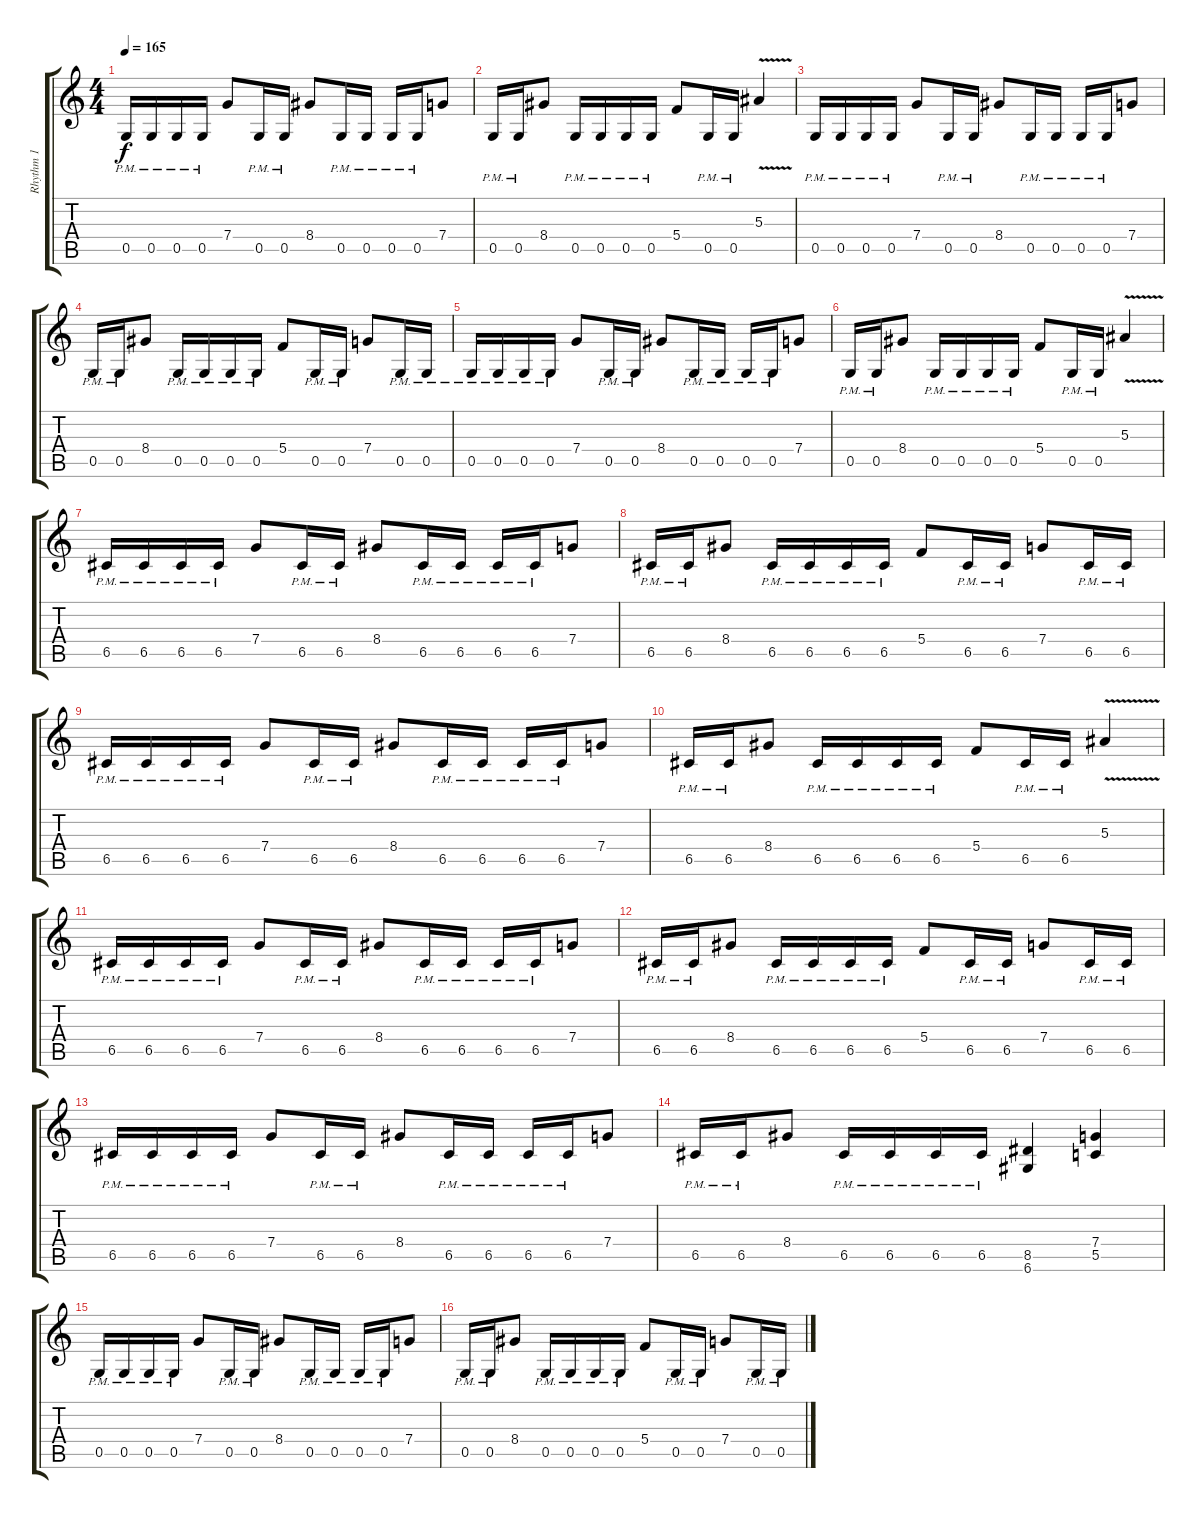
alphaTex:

\track ("Rhythm 1" "Rhythm 1") {instrument distortionguitar}
\staff {score tabs}
\tuning (D4 A3 F3 C3 G2 D2) {hide}
\ts (4 4)
\tempo 165
\clef g2
\ks c
0.5{pm}.16{dy f} 0.5{pm}.16 0.5{pm}.16 0.5{pm}.16 7.4.8 0.5{pm}.16 0.5{pm}.16 8.4.8 0.5{pm}.16 0.5{pm}.16 0.5{pm}.16 0.5{pm}.16 7.4.8 |
0.5{pm}.16 0.5{pm}.16 8.4.8 0.5{pm}.16 0.5{pm}.16 0.5{pm}.16 0.5{pm}.16 5.4.8 0.5{pm}.16 0.5{pm}.16 5.3{v}.4 |
0.5{pm}.16 0.5{pm}.16 0.5{pm}.16 0.5{pm}.16 7.4.8 0.5{pm}.16 0.5{pm}.16 8.4.8 0.5{pm}.16 0.5{pm}.16 0.5{pm}.16 0.5{pm}.16 7.4.8 |
0.5{pm}.16 0.5{pm}.16 8.4.8 0.5{pm}.16 0.5{pm}.16 0.5{pm}.16 0.5{pm}.16 5.4.8 0.5{pm}.16 0.5{pm}.16 7.4.8 0.5{pm}.16 0.5{pm}.16 |
0.5{pm}.16 0.5{pm}.16 0.5{pm}.16 0.5{pm}.16 7.4.8 0.5{pm}.16 0.5{pm}.16 8.4.8 0.5{pm}.16 0.5{pm}.16 0.5{pm}.16 0.5{pm}.16 7.4.8 |
0.5{pm}.16 0.5{pm}.16 8.4.8 0.5{pm}.16 0.5{pm}.16 0.5{pm}.16 0.5{pm}.16 5.4.8 0.5{pm}.16 0.5{pm}.16 5.3{v}.4 |
6.5{pm}.16 6.5{pm}.16 6.5{pm}.16 6.5{pm}.16 7.4.8 6.5{pm}.16 6.5{pm}.16 8.4.8 6.5{pm}.16 6.5{pm}.16 6.5{pm}.16 6.5{pm}.16 7.4.8 |
6.5{pm}.16 6.5{pm}.16 8.4.8 6.5{pm}.16 6.5{pm}.16 6.5{pm}.16 6.5{pm}.16 5.4.8 6.5{pm}.16 6.5{pm}.16 7.4.8 6.5{pm}.16 6.5{pm}.16 |
6.5{pm}.16 6.5{pm}.16 6.5{pm}.16 6.5{pm}.16 7.4.8 6.5{pm}.16 6.5{pm}.16 8.4.8 6.5{pm}.16 6.5{pm}.16 6.5{pm}.16 6.5{pm}.16 7.4.8 |
6.5{pm}.16 6.5{pm}.16 8.4.8 6.5{pm}.16 6.5{pm}.16 6.5{pm}.16 6.5{pm}.16 5.4.8 6.5{pm}.16 6.5{pm}.16 5.3{v}.4 |
6.5{pm}.16 6.5{pm}.16 6.5{pm}.16 6.5{pm}.16 7.4.8 6.5{pm}.16 6.5{pm}.16 8.4.8 6.5{pm}.16 6.5{pm}.16 6.5{pm}.16 6.5{pm}.16 7.4.8 |
6.5{pm}.16 6.5{pm}.16 8.4.8 6.5{pm}.16 6.5{pm}.16 6.5{pm}.16 6.5{pm}.16 5.4.8 6.5{pm}.16 6.5{pm}.16 7.4.8 6.5{pm}.16 6.5{pm}.16 |
6.5{pm}.16 6.5{pm}.16 6.5{pm}.16 6.5{pm}.16 7.4.8 6.5{pm}.16 6.5{pm}.16 8.4.8 6.5{pm}.16 6.5{pm}.16 6.5{pm}.16 6.5{pm}.16 7.4.8 |
6.5{pm}.16 6.5{pm}.16 8.4.8 6.5{pm}.16 6.5{pm}.16 6.5{pm}.16 6.5{pm}.16 (8.5 6.6).4 (7.4 5.5).4 |
0.5{pm}.16 0.5{pm}.16 0.5{pm}.16 0.5{pm}.16 7.4.8 0.5{pm}.16 0.5{pm}.16 8.4.8 0.5{pm}.16 0.5{pm}.16 0.5{pm}.16 0.5{pm}.16 7.4.8 |
0.5{pm}.16 0.5{pm}.16 8.4.8 0.5{pm}.16 0.5{pm}.16 0.5{pm}.16 0.5{pm}.16 5.4.8 0.5{pm}.16 0.5{pm}.16 7.4.8 0.5{pm}.16 0.5{pm}.16
